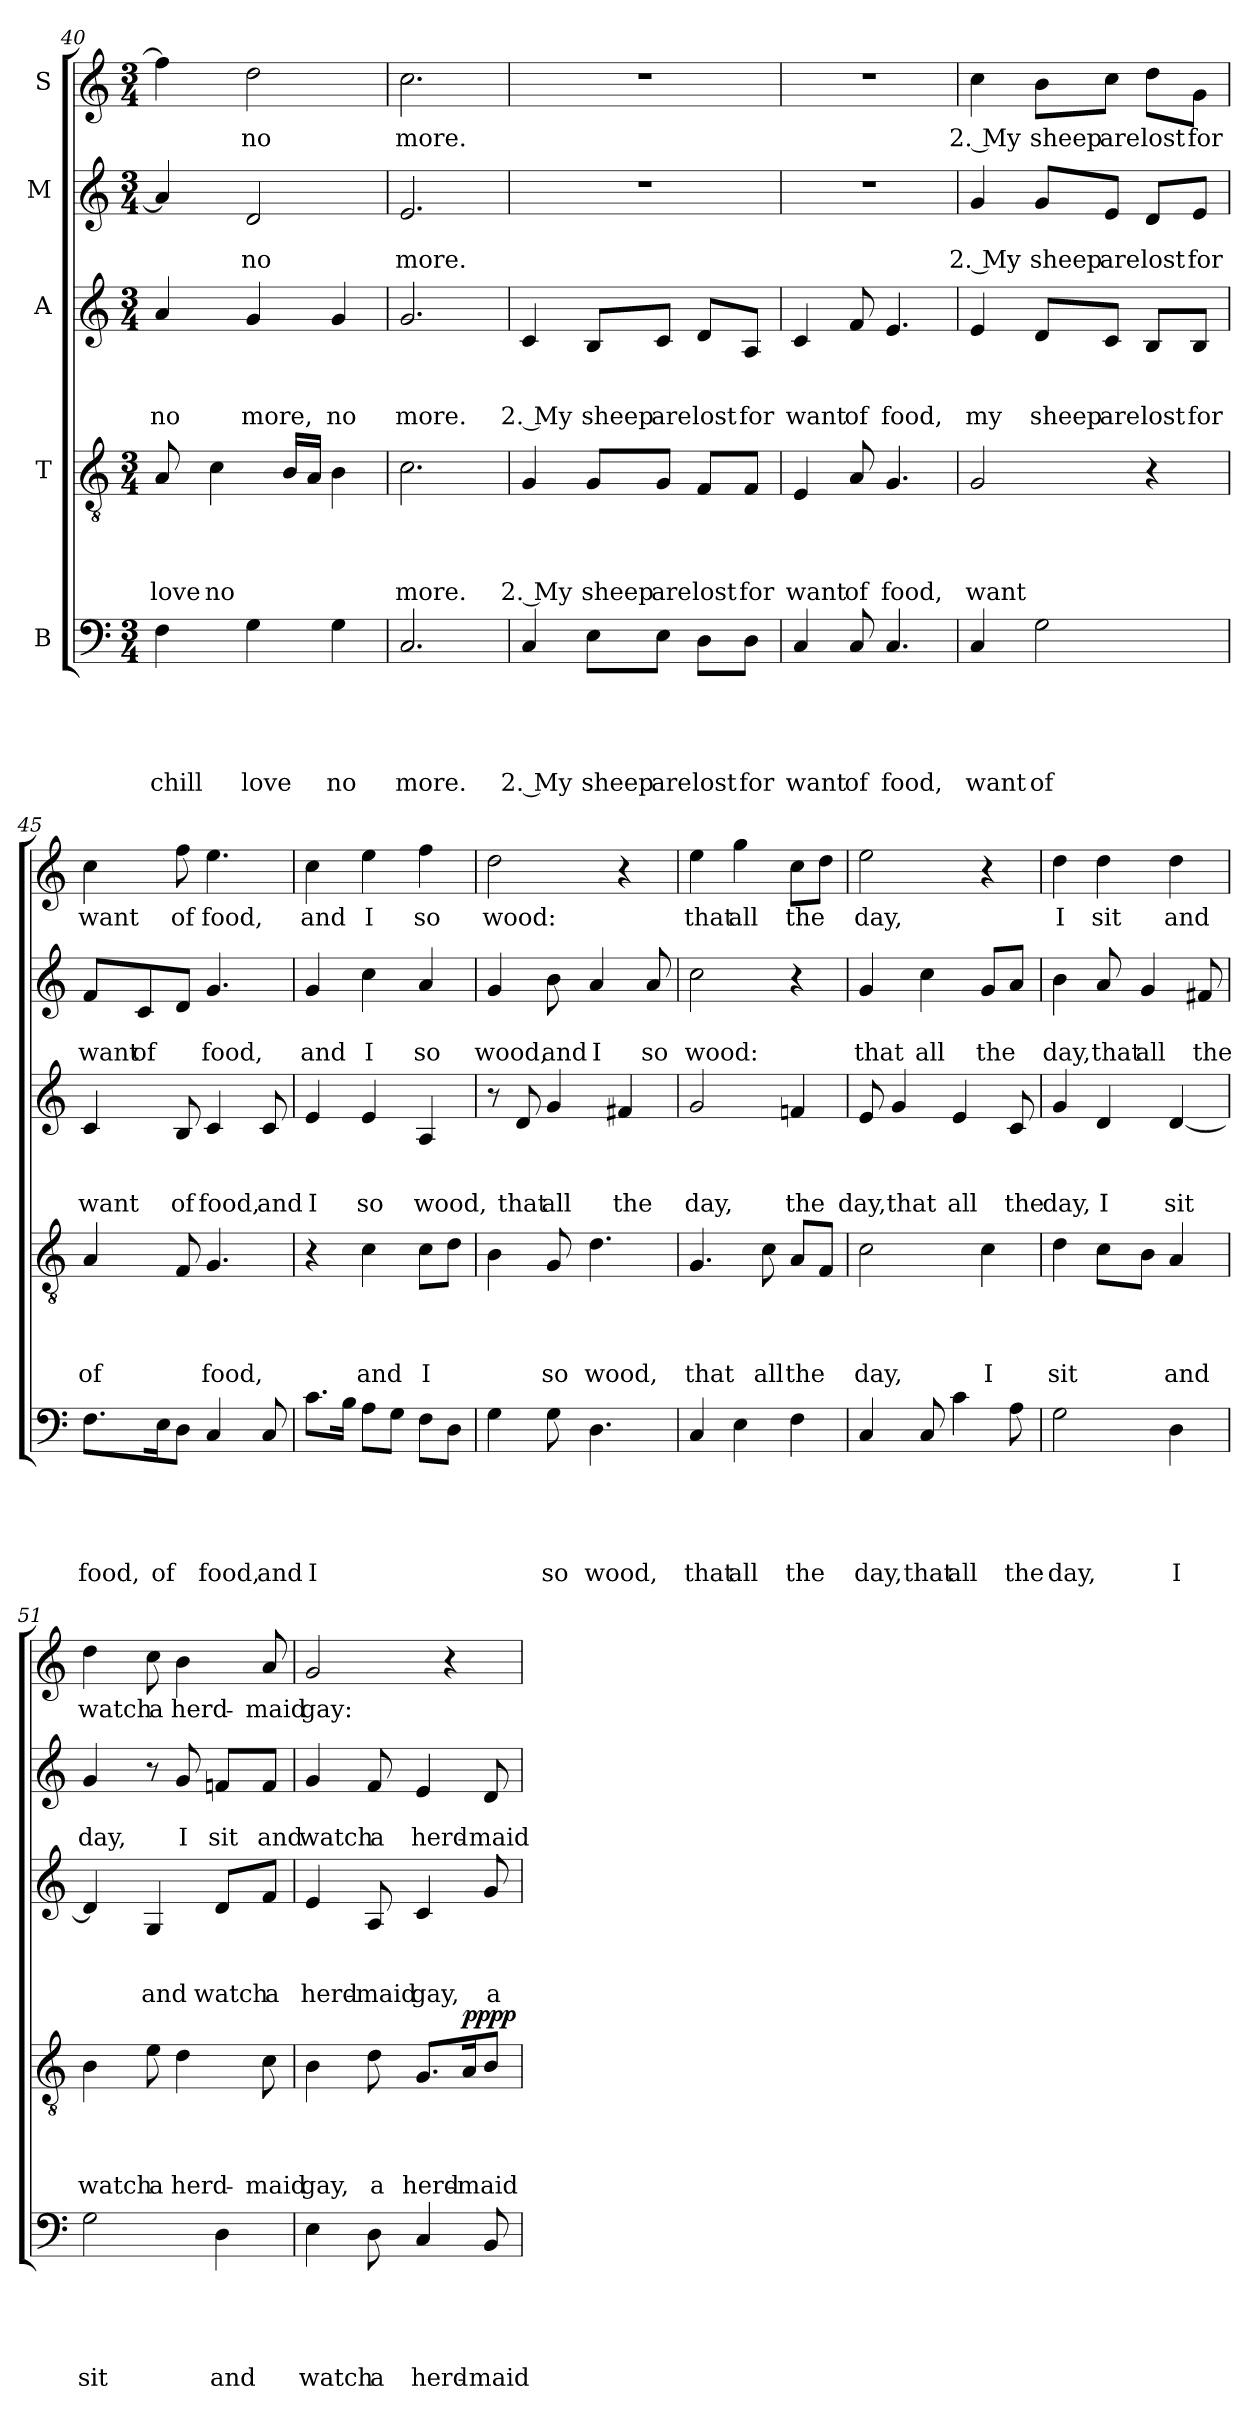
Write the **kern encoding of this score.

**kern	**text	**text	**text	**text	**text	**kern	**text	**text	**text	**text	**dynam	**kern	**text	**text	**text	**kern	**text	**text	**kern	**text
*part5	*part5	*part5	*part5	*part5	*part5	*part4	*part4	*part4	*part4	*part4	*part4	*part3	*part3	*part3	*part3	*part2	*part2	*part2	*part1	*part1
*staff5	*staff5	*staff5	*staff5	*staff5	*staff5	*staff4	*staff4	*staff4	*staff4	*staff4	*staff4	*staff3	*staff3	*staff3	*staff3	*staff2	*staff2	*staff2	*staff1	*staff1
*I"B	*	*	*	*	*	*I"T	*	*	*	*	*	*I"A	*	*	*	*I"M	*	*	*I"S	*
*clefF4	*	*	*	*	*	*clefGv2	*	*	*	*	*	*clefG2	*	*	*	*clefG2	*	*	*clefG2	*
*k[]	*	*	*	*	*	*k[]	*	*	*	*	*	*k[]	*	*	*	*k[]	*	*	*k[]	*
*C:	*	*	*	*	*	*C:	*	*	*	*	*	*C:	*	*	*	*C:	*	*	*C:	*
*M3/4	*	*	*	*	*	*M3/4	*	*	*	*	*	*M3/4	*	*	*	*M3/4	*	*	*M3/4	*
=40	=40	=40	=40	=40	=40	=40	=40	=40	=40	=40	=40	=40	=40	=40	=40	=40	=40	=40	=40	=40
!	!	!	!	!	!LO:LY:b	!	!	!	!	!LO:LY:b	!	!	!	!	!LO:LY:b	!	!	!	!	!
4F\	.	.	.	.	chill	8A/	.	.	.	love	.	4a/	.	.	no	4a/]	.	.	4ff\]	.
!	!	!	!	!	!	!	!	!	!	!LO:LY:b	!	!	!	!	!	!	!	!	!	!
.	.	.	.	.	.	4c\	.	.	.	no	.	.	.	.	.	.	.	.	.	.
!	!	!	!	!	!LO:LY:b	!	!	!	!	!	!	!	!	!	!LO:LY:b	!	!	!LO:LY:b	!	!LO:LY:b
4G\	.	.	.	.	love	.	.	.	.	.	.	4g/	.	.	more,	2d/	.	no	2dd\	no
.	.	.	.	.	.	16B/LL	.	.	.	.	.	.	.	.	.	.	.	.	.	.
.	.	.	.	.	.	16A/JJ	.	.	.	.	.	.	.	.	.	.	.	.	.	.
!	!	!	!	!	!LO:LY:b	!	!	!	!	!	!	!	!	!	!LO:LY:b	!	!	!	!	!
4G\	.	.	.	.	no	4B\	.	.	.	.	.	4g/	.	.	no	.	.	.	.	.
=41	=41	=41	=41	=41	=41	=41	=41	=41	=41	=41	=41	=41	=41	=41	=41	=41	=41	=41	=41	=41
!	!	!	!	!	!LO:LY:b	!	!	!	!	!LO:LY:b	!	!	!	!	!LO:LY:b	!	!	!LO:LY:b	!	!LO:LY:b
2.C/	.	.	.	.	more.	2.c\	.	.	.	more.	.	2.g/	.	.	more.	2.e/	.	more.	2.cc\	more.
!!LO:PB:g=z
=42	=42	=42	=42	=42	=42	=42	=42	=42	=42	=42	=42	=42	=42	=42	=42	=42	=42	=42	=42	=42
!	!	!	!	!	!LO:LY:b:rj	!	!	!	!	!LO:LY:b:rj	!	!	!	!	!LO:LY:b:rj	!LO:N:vis=1	!	!	!LO:N:vis=1	!
4C/	.	.	.	.	2. My	4G/	.	.	.	2. My	.	4c/	.	.	2. My	2.r	.	.	2.r	.
!	!	!	!	!	!LO:LY:b	!	!	!	!	!LO:LY:b	!	!	!	!	!LO:LY:b	!	!	!	!	!
8E\L	.	.	.	.	sheep	8G/L	.	.	.	sheep	.	8B/L	.	.	sheep	.	.	.	.	.
!	!	!	!	!	!LO:LY:b	!	!	!	!	!LO:LY:b	!	!	!	!	!LO:LY:b	!	!	!	!	!
8E\J	.	.	.	.	are	8G/J	.	.	.	are	.	8c/J	.	.	are	.	.	.	.	.
!	!	!	!	!	!LO:LY:b	!	!	!	!	!LO:LY:b	!	!	!	!	!LO:LY:b	!	!	!	!	!
8D\L	.	.	.	.	lost	8F/L	.	.	.	lost	.	8d/L	.	.	lost	.	.	.	.	.
!	!	!	!	!	!LO:LY:b	!	!	!	!	!LO:LY:b	!	!	!	!	!LO:LY:b	!	!	!	!	!
8D\J	.	.	.	.	for	8F/J	.	.	.	for	.	8A/J	.	.	for	.	.	.	.	.
=43	=43	=43	=43	=43	=43	=43	=43	=43	=43	=43	=43	=43	=43	=43	=43	=43	=43	=43	=43	=43
!	!	!	!	!	!LO:LY:b	!	!	!	!	!LO:LY:b	!	!	!	!	!LO:LY:b	!LO:N:vis=1	!	!	!LO:N:vis=1	!
4C/	.	.	.	.	want	4E/	.	.	.	want	.	4c/	.	.	want	2.r	.	.	2.r	.
!	!	!	!	!	!LO:LY:b	!	!	!	!	!LO:LY:b	!	!	!	!	!LO:LY:b	!	!	!	!	!
8C/	.	.	.	.	of	8A/	.	.	.	of	.	8f/	.	.	of	.	.	.	.	.
!	!	!	!	!	!LO:LY:b	!	!	!	!	!LO:LY:b	!	!	!	!	!LO:LY:b	!	!	!	!	!
4.C/	.	.	.	.	food,	4.G/	.	.	.	food,	.	4.e/	.	.	food,	.	.	.	.	.
=44	=44	=44	=44	=44	=44	=44	=44	=44	=44	=44	=44	=44	=44	=44	=44	=44	=44	=44	=44	=44
!	!	!	!	!	!LO:LY:b	!	!	!	!	!LO:LY:b	!	!	!	!	!LO:LY:b	!	!	!LO:LY:b:rj	!	!LO:LY:b:rj
4C/	.	.	.	.	want	2G/	.	.	.	want	.	4e/	.	.	my	4g/	.	2. My	4cc\	2. My
!	!	!	!	!	!LO:LY:b	!	!	!	!	!	!	!	!	!	!LO:LY:b	!	!	!LO:LY:b	!	!LO:LY:b
2G\	.	.	.	.	of	.	.	.	.	.	.	8d/L	.	.	sheep	8g/L	.	sheep	8b\L	sheep
!	!	!	!	!	!	!	!	!	!	!	!	!	!	!	!LO:LY:b	!	!	!LO:LY:b	!	!LO:LY:b
.	.	.	.	.	.	.	.	.	.	.	.	8c/J	.	.	are	8e/J	.	are	8cc\J	are
!	!	!	!	!	!	!	!	!	!	!	!	!	!	!	!LO:LY:b	!	!	!LO:LY:b	!	!LO:LY:b
.	.	.	.	.	.	4r	.	.	.	.	.	8B/L	.	.	lost	8d/L	.	lost	8dd\L	lost
!	!	!	!	!	!	!	!	!	!	!	!	!	!	!	!LO:LY:b	!	!	!LO:LY:b	!	!LO:LY:b
.	.	.	.	.	.	.	.	.	.	.	.	8B/J	.	.	for	8e/J	.	for	8g\J	for
=45	=45	=45	=45	=45	=45	=45	=45	=45	=45	=45	=45	=45	=45	=45	=45	=45	=45	=45	=45	=45
!	!	!	!	!	!LO:LY:b	!	!	!	!	!LO:LY:b	!	!	!	!	!LO:LY:b	!	!	!LO:LY:b	!	!LO:LY:b
8.F\L	.	.	.	.	food,	4A/	.	.	.	of	.	4c/	.	.	want	8f/L	.	want	4cc\	want
!	!	!	!	!	!	!	!	!	!	!	!	!	!	!	!	!	!	!LO:LY:b	!	!
.	.	.	.	.	.	.	.	.	.	.	.	.	.	.	.	8c/	.	of	.	.
!	!	!	!	!	!LO:LY:b	!	!	!	!	!	!	!	!	!	!	!	!	!	!	!
16E\k	.	.	.	.	of	.	.	.	.	.	.	.	.	.	.	.	.	.	.	.
!	!	!	!	!	!	!	!	!	!	!	!	!	!	!	!LO:LY:b	!	!	!	!	!LO:LY:b
8D\J	.	.	.	.	.	8F/	.	.	.	.	.	8B/	.	.	of	8d/J	.	.	8ff\	of
!	!	!	!	!	!LO:LY:b	!	!	!	!	!LO:LY:b	!	!	!	!	!LO:LY:b	!	!	!LO:LY:b	!	!LO:LY:b
4C/	.	.	.	.	food,	4.G/	.	.	.	food,	.	4c/	.	.	food,	4.g/	.	food,	4.ee\	food,
!	!	!	!	!	!LO:LY:b	!	!	!	!	!	!	!	!	!	!LO:LY:b	!	!	!	!	!
8C/	.	.	.	.	and	.	.	.	.	.	.	8c/	.	.	and	.	.	.	.	.
=46	=46	=46	=46	=46	=46	=46	=46	=46	=46	=46	=46	=46	=46	=46	=46	=46	=46	=46	=46	=46
!	!	!	!	!	!LO:LY:b:rj	!	!	!	!	!	!	!	!	!	!LO:LY:b	!	!	!LO:LY:b	!	!LO:LY:b
8.c\L	.	.	.	.	I	4r	.	.	.	.	.	4e/	.	.	I	4g/	.	and	4cc\	and
16B\Jk	.	.	.	.	.	.	.	.	.	.	.	.	.	.	.	.	.	.	.	.
!	!	!	!	!	!	!	!	!	!	!LO:LY:b	!	!	!	!	!LO:LY:b	!	!	!LO:LY:b	!	!LO:LY:b
8A\L	.	.	.	.	.	4c\	.	.	.	and	.	4e/	.	.	so	4cc\	.	I	4ee\	I
8G\J	.	.	.	.	.	.	.	.	.	.	.	.	.	.	.	.	.	.	.	.
!	!	!	!	!	!	!	!	!	!	!LO:LY:b:rj	!	!	!	!	!LO:LY:b	!	!	!LO:LY:b	!	!LO:LY:b
8F\L	.	.	.	.	.	8c\L	.	.	.	I	.	4A/	.	.	wood,	4a/	.	so	4ff\	so
8D\J	.	.	.	.	.	8d\J	.	.	.	.	.	.	.	.	.	.	.	.	.	.
!!LO:LB:g=z
=47	=47	=47	=47	=47	=47	=47	=47	=47	=47	=47	=47	=47	=47	=47	=47	=47	=47	=47	=47	=47
!	!	!	!	!	!	!	!	!	!	!	!	!	!	!	!	!	!	!LO:LY:b	!	!LO:LY:b
4G\	.	.	.	.	.	4B\	.	.	.	.	.	8r	.	.	.	4g/	.	wood,	2dd\	wood:
!	!	!	!	!	!	!	!	!	!	!	!	!	!	!	!LO:LY:b	!	!	!	!	!
.	.	.	.	.	.	.	.	.	.	.	.	8d/	.	.	that	.	.	.	.	.
!	!	!	!	!	!LO:LY:b	!	!	!	!	!LO:LY:b	!	!	!	!	!LO:LY:b	!	!	!LO:LY:b	!	!
8G\	.	.	.	.	so	8G/	.	.	.	so	.	4g/	.	.	all	8b\	.	and	.	.
!	!	!	!	!	!LO:LY:b	!	!	!	!	!LO:LY:b	!	!	!	!	!	!	!	!LO:LY:b	!	!
4.D\	.	.	.	.	wood,	4.d\	.	.	.	wood,	.	.	.	.	.	4a/	.	I	.	.
!	!	!	!	!	!	!	!	!	!	!	!	!	!	!	!LO:LY:b	!	!	!	!	!
.	.	.	.	.	.	.	.	.	.	.	.	4f#X/	.	.	the	.	.	.	4r	.
!	!	!	!	!	!	!	!	!	!	!	!	!	!	!	!	!	!	!LO:LY:b	!	!
.	.	.	.	.	.	.	.	.	.	.	.	.	.	.	.	8a/	.	so	.	.
=48	=48	=48	=48	=48	=48	=48	=48	=48	=48	=48	=48	=48	=48	=48	=48	=48	=48	=48	=48	=48
!	!	!	!	!	!LO:LY:b	!	!	!	!	!LO:LY:b	!	!	!	!	!LO:LY:b	!	!	!LO:LY:b	!	!LO:LY:b
4C/	.	.	.	.	that	4.G/	.	.	.	that	.	2g/	.	.	day,	2cc\	.	wood:	4ee\	that
!	!	!	!	!	!LO:LY:b	!	!	!	!	!	!	!	!	!	!	!	!	!	!	!LO:LY:b
4E\	.	.	.	.	all	.	.	.	.	.	.	.	.	.	.	.	.	.	4gg\	all
!	!	!	!	!	!	!	!	!	!	!LO:LY:b	!	!	!	!	!	!	!	!	!	!
.	.	.	.	.	.	8c\	.	.	.	all	.	.	.	.	.	.	.	.	.	.
!	!	!	!	!	!LO:LY:b	!	!	!	!	!LO:LY:b	!	!	!	!	!LO:LY:b	!	!	!	!	!LO:LY:b
4F\	.	.	.	.	the	8A/L	.	.	.	the	.	4fn/	.	.	the	4r	.	.	8cc\L	the
.	.	.	.	.	.	8F/J	.	.	.	.	.	.	.	.	.	.	.	.	8dd\J	.
=49	=49	=49	=49	=49	=49	=49	=49	=49	=49	=49	=49	=49	=49	=49	=49	=49	=49	=49	=49	=49
!	!	!	!	!	!LO:LY:b	!	!	!	!	!LO:LY:b	!	!	!	!	!LO:LY:b	!	!	!LO:LY:b	!	!LO:LY:b
4C/	.	.	.	.	day,	2c\	.	.	.	day,	.	8e/	.	.	day,	4g/	.	that	2ee\	day,
!	!	!	!	!	!	!	!	!	!	!	!	!	!	!	!LO:LY:b	!	!	!	!	!
.	.	.	.	.	.	.	.	.	.	.	.	4g/	.	.	that	.	.	.	.	.
!	!	!	!	!	!LO:LY:b	!	!	!	!	!	!	!	!	!	!	!	!	!LO:LY:b	!	!
8C/	.	.	.	.	that	.	.	.	.	.	.	.	.	.	.	4cc\	.	all	.	.
!	!	!	!	!	!LO:LY:b	!	!	!	!	!	!	!	!	!	!LO:LY:b	!	!	!	!	!
4c\	.	.	.	.	all	.	.	.	.	.	.	4e/	.	.	all	.	.	.	.	.
!	!	!	!	!	!	!	!	!	!	!LO:LY:b	!	!	!	!	!	!	!	!LO:LY:b	!	!
.	.	.	.	.	.	4c\	.	.	.	I	.	.	.	.	.	8g/L	.	the	4r	.
!	!	!	!	!	!LO:LY:b	!	!	!	!	!	!	!	!	!	!LO:LY:b	!	!	!	!	!
8A\	.	.	.	.	the	.	.	.	.	.	.	8c/	.	.	the	8a/J	.	.	.	.
=50	=50	=50	=50	=50	=50	=50	=50	=50	=50	=50	=50	=50	=50	=50	=50	=50	=50	=50	=50	=50
!	!	!	!	!	!LO:LY:b	!	!	!	!	!LO:LY:b	!	!	!	!	!LO:LY:b	!	!	!LO:LY:b	!	!LO:LY:b
2G\	.	.	.	.	day,	4d\	.	.	.	sit	.	4g/	.	.	day,	4b\	.	day,	4dd\	I
!	!	!	!	!	!	!	!	!	!	!	!	!	!	!	!LO:LY:b	!	!	!LO:LY:b	!	!LO:LY:b
.	.	.	.	.	.	8c\L	.	.	.	.	.	4d/	.	.	I	8a/	.	that	4dd\	sit
!	!	!	!	!	!	!	!	!	!	!	!	!	!	!	!	!	!	!LO:LY:b	!	!
.	.	.	.	.	.	8B\J	.	.	.	.	.	.	.	.	.	4g/	.	all	.	.
!	!	!	!	!	!LO:LY:b	!	!	!	!	!LO:LY:b	!	!	!	!	!LO:LY:b	!	!	!	!	!LO:LY:b
4D\	.	.	.	.	I	4A/	.	.	.	and	.	[<4d/	.	.	sit	.	.	.	4dd\	and
!	!	!	!	!	!	!	!	!	!	!	!	!	!	!	!	!	!	!LO:LY:b	!	!
.	.	.	.	.	.	.	.	.	.	.	.	.	.	.	.	8f#X/	.	the	.	.
=51	=51	=51	=51	=51	=51	=51	=51	=51	=51	=51	=51	=51	=51	=51	=51	=51	=51	=51	=51	=51
!	!	!	!	!	!LO:LY:b	!	!	!	!	!LO:LY:b	!	!	!	!	!	!	!	!LO:LY:b	!	!LO:LY:b
2G\	.	.	.	.	sit	4B\	.	.	.	watch	.	4d/]	.	.	.	4g/	.	day,	4dd\	watch
!	!	!	!	!	!	!	!	!	!	!LO:LY:b	!	!	!	!	!LO:LY:b	!	!	!	!	!LO:LY:b
.	.	.	.	.	.	8e\	.	.	.	a	.	4G/	.	.	and	8r	.	.	8cc\	a
!	!	!	!	!	!	!	!	!	!	!LO:LY:b	!	!	!	!	!	!	!	!LO:LY:b	!	!LO:LY:b
.	.	.	.	.	.	4d\	.	.	.	herd-	.	.	.	.	.	8g/	.	I	4b\	herd-
!	!	!	!	!	!LO:LY:b	!	!	!	!	!	!	!	!	!	!LO:LY:b	!	!	!LO:LY:b	!	!
4D\	.	.	.	.	and	.	.	.	.	.	.	8d/L	.	.	watch	8fn/L	.	sit	.	.
!	!	!	!	!	!	!	!	!	!	!LO:LY:b	!	!	!	!	!LO:LY:b	!	!	!LO:LY:b	!	!LO:LY:b
.	.	.	.	.	.	8c\	.	.	.	-maid	.	8f/J	.	.	a	8f/J	.	and	8a/	-maid
=52	=52	=52	=52	=52	=52	=52	=52	=52	=52	=52	=52	=52	=52	=52	=52	=52	=52	=52	=52	=52
!	!	!	!	!	!LO:LY:b	!	!	!	!	!LO:LY:b	!	!	!	!	!LO:LY:b	!	!	!LO:LY:b	!	!LO:LY:b
4E\	.	.	.	.	watch	4B\	.	.	.	gay,	.	4e/	.	.	herd-	4g/	.	watch	2g/	gay:
!	!	!	!	!	!LO:LY:b	!	!	!	!	!LO:LY:b	!	!	!	!	!LO:LY:b:rj	!	!	!LO:LY:b	!	!
8D\	.	.	.	.	a	8d\	.	.	.	a	.	8A/	.	.	-maid	8f/	.	a	.	.
!	!	!	!	!	!LO:LY:b	!	!	!	!	!LO:LY:b	!	!	!	!	!LO:LY:b	!	!	!LO:LY:b	!	!
4C/	.	.	.	.	herd-	8.G/L	.	.	.	herd-	.	4c/	.	.	gay,	4e/	.	herd-	.	.
.	.	.	.	.	.	.	.	.	.	.	.	.	.	.	.	.	.	.	4r	.
!	!	!	!	!	!	!	!	!	!	!LO:LY:b	!LO:DY:a	!	!	!	!	!	!	!	!	!
.	.	.	.	.	.	16A/k	.	.	.	-maid	pppp	.	.	.	.	.	.	.	.	.
!	!	!	!	!	!LO:LY:b	!	!	!	!	!	!	!	!	!	!LO:LY:b	!	!	!LO:LY:b	!	!
8BB/	.	.	.	.	-maid	8B/J	.	.	.	.	.	8g/	.	.	a	8d/	.	-maid	.	.
=	=	=	=	=	=	=	=	=	=	=	=	=	=	=	=	=	=	=	=	=
*-	*-	*-	*-	*-	*-	*-	*-	*-	*-	*-	*-	*-	*-	*-	*-	*-	*-	*-	*-	*-
